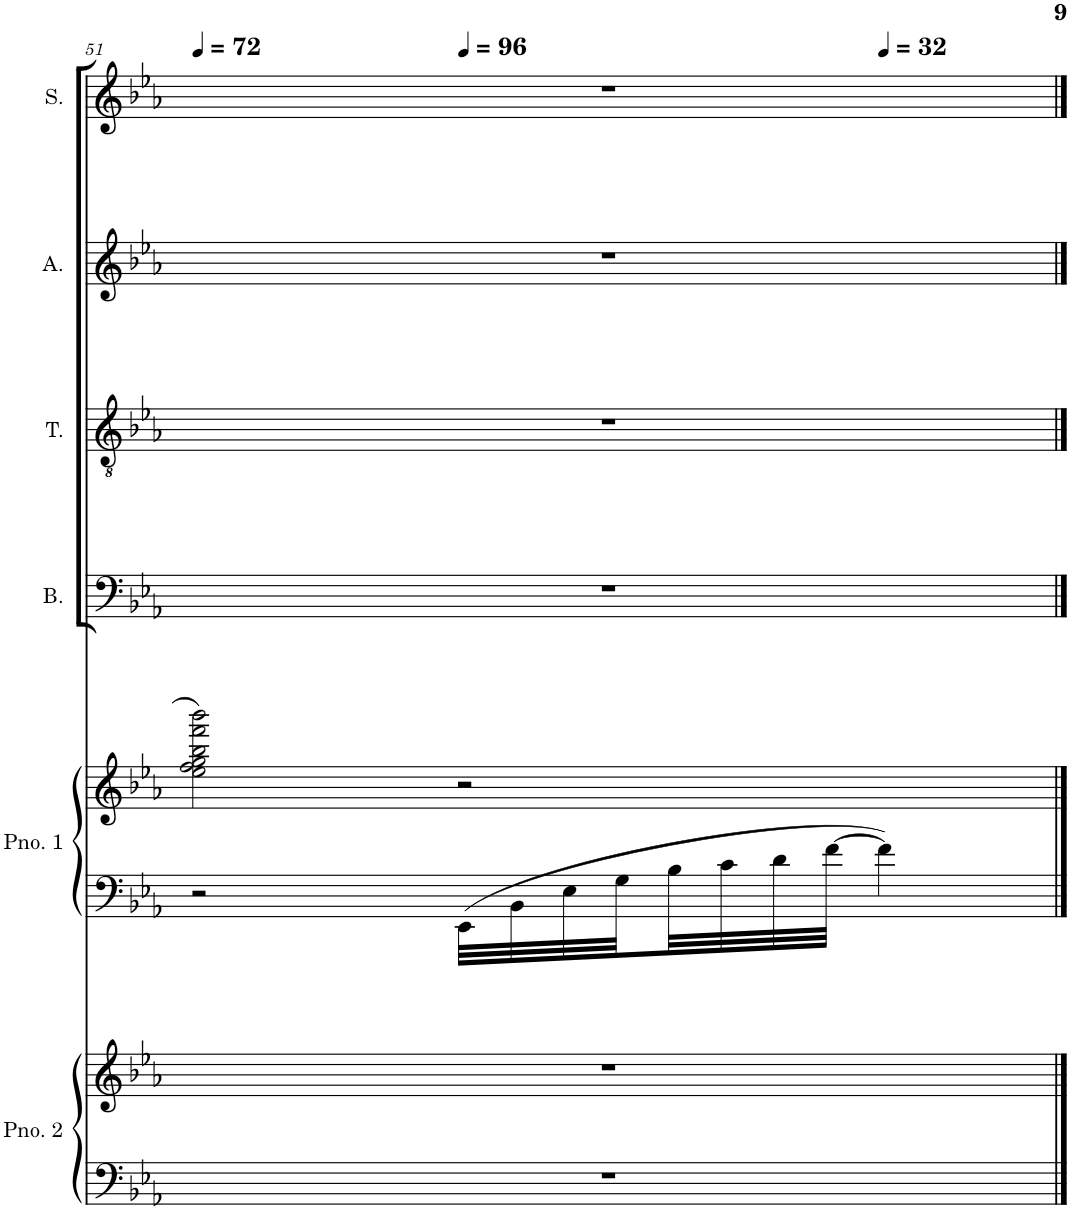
**kern	**kern	**kern	**kern	**kern	**kern	**kern	**kern
*part6	*part6	*part5	*part5	*part4	*part3	*part2	*part1
*staff8	*staff7	*staff6	*staff5	*staff4	*staff3	*staff2	*staff1
*I"Piano 2	*	*I"Piano 1	*	*I"Bass	*I"Tenor	*I"Alto	*I"Soprano
*I'Pno. 2	*	*I'Pno. 1	*	*I'B.	*I'T.	*I'A.	*I'S.
!!LO:PB:g=z
*clefF4	*clefG2	*clefF4	*clefG2	*clefF4	*clefGv2	*clefG2	*clefG2
*k[b-e-a-]	*k[b-e-a-]	*k[b-e-a-]	*k[b-e-a-]	*k[b-e-a-]	*k[b-e-a-]	*k[b-e-a-]	*k[b-e-a-]
*M4/4	*M4/4	*M4/4	*M4/4	*M4/4	*M4/4	*M4/4	*M4/4
*MM72	*MM72	*MM72	*MM72	*MM72	*MM72	*MM72	*MM72
=51	=51	=51	=51	=51	=51	=51	=51
*	*	*	*	*	*	*	*^
*	*	*	*	*	*	*	*	*^
1r	1r	2r	2ee-\ 2ff\ 2gg\ 2bb-\ 2fff\ 2bbb-\	1r	1r	1r	1r	2ryy	2.ryy
*	*	*	*	*	*	*	*MM96	*	*
.	.	32EE-\LLL	2r	.	.	.	.	2ryy	.
.	.	32BB-\	.	.	.	.	.	.	.
.	.	32E-\	.	.	.	.	.	.	.
.	.	32G\	.	.	.	.	.	.	.
.	.	32B-\	.	.	.	.	.	.	.
.	.	32c\	.	.	.	.	.	.	.
.	.	32d\	.	.	.	.	.	.	.
.	.	[32f\JJJ	.	.	.	.	.	.	.
*	*	*	*	*	*	*	*MM32	*	*
.	.	4f\]	.	.	.	.	.	.	4ryy
*	*	*	*	*	*	*	*v	*v	*v
==	==	==	==	==	==	==	==
*-	*-	*-	*-	*-	*-	*-	*-
